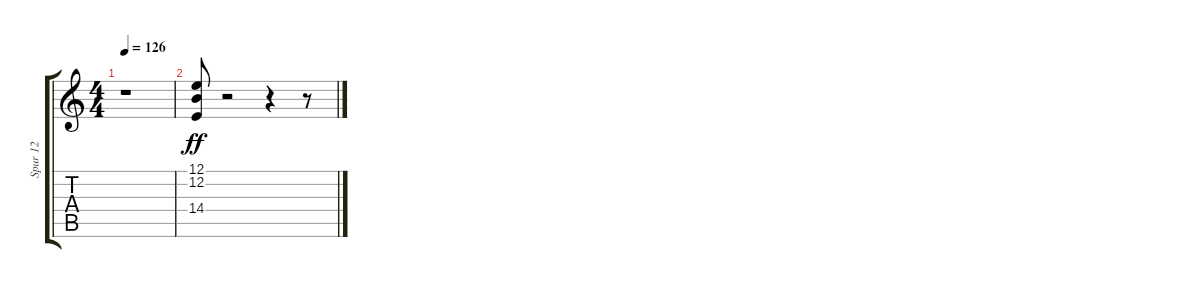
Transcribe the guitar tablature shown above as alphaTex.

\track ("Spur 12" "Spur 12") {instrument brasssection}
\staff {score tabs}
\tuning (E4 B3 G3 D3 A2 E2) {hide}
\ts (4 4)
\tempo 126
\clef g2
\ks c
r.1{dy f} |
(12.1 12.2 14.4).8{dy ff} r.2 r.4 r.8
